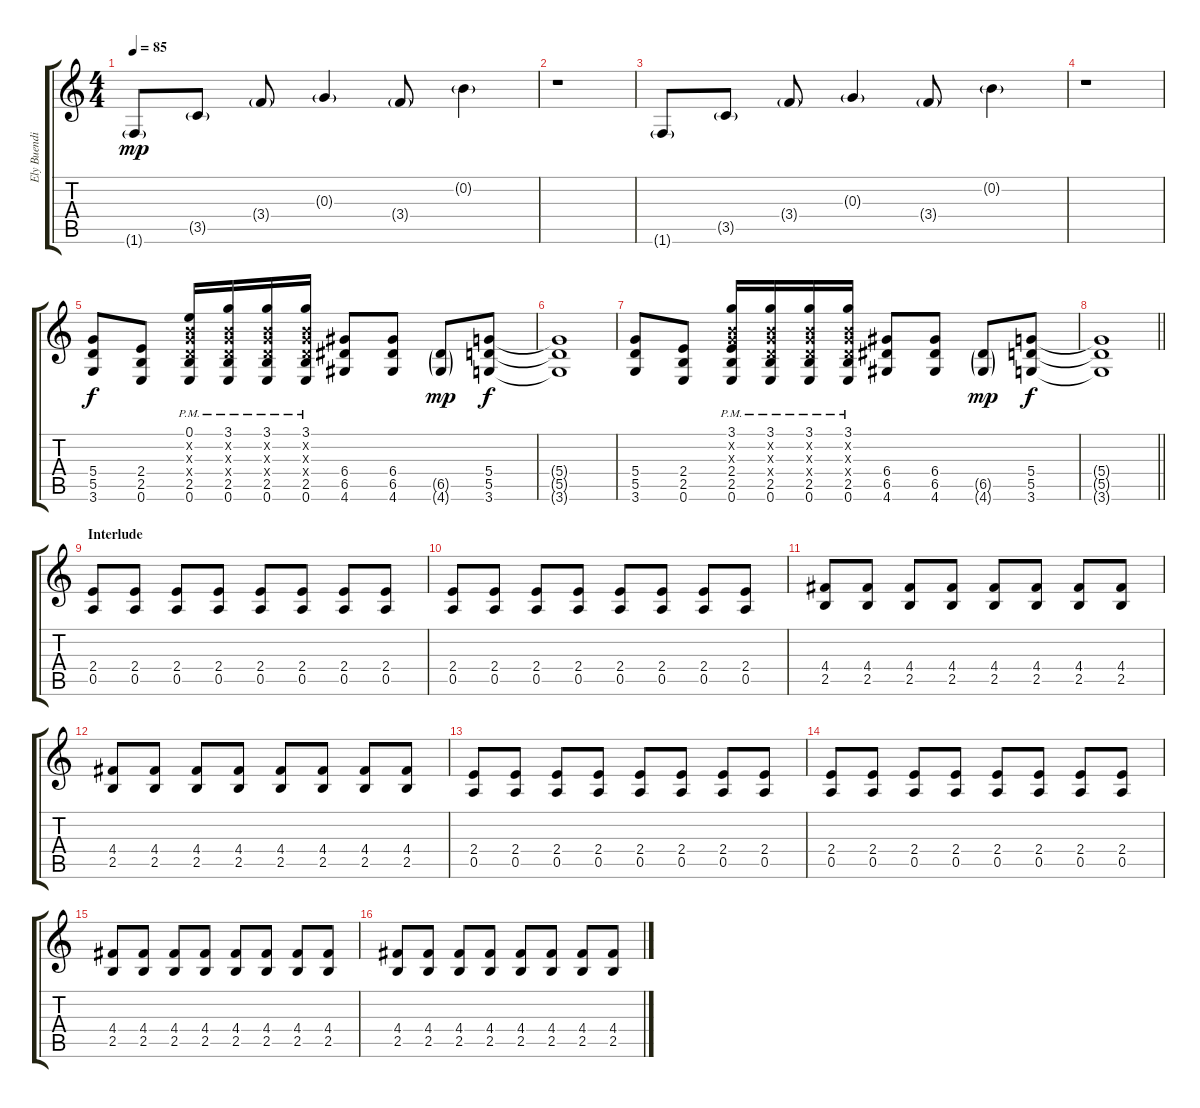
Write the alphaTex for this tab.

\track ("Ely Buendia" "Ely Buendi") {instrument overdrivenguitar}
\staff {score tabs}
\tuning (E4 B3 G3 D3 A2 E2) {hide}
\ts (4 4)
\tempo 85
\clef g2
\ks c
1.6{g}.8{dy mp} 3.5{g}.8 3.4{g}.8 0.3{g}.4 3.4{g}.8 0.2{g}.4 |
r.1 |
1.6{g}.8 3.5{g}.8 3.4{g}.8 0.3{g}.4 3.4{g}.8 0.2{g}.4 |
r.1 |
(5.4 5.5 3.6).8{dy f} (2.4 2.5 0.6).8 (0.1{pm} 0.2{x} 0.3{x} 0.4{x} 2.5 0.6).16 (3.1{pm} 0.2{x} 0.3{x} 0.4{x} 2.5 0.6).16 (3.1{pm} 0.2{x} 0.3{x} 0.4{x} 2.5 0.6).16 (3.1{pm} 0.2{x} 0.3{x} 0.4{x} 2.5 0.6).16 (6.4 6.5 4.6).8 (6.4 6.5 4.6).8 (6.5{g} 4.6{g}).8{dy mp} (5.4 5.5 3.6).8{dy f} |
(5.4{t} 5.5{t} 3.6{t}).1 |
(5.4 5.5 3.6).8 (2.4 2.5 0.6).8 (3.1{pm} 0.2{x} 0.3{x} 2.4 2.5{pm} 0.6).16 (3.1{pm} 0.2{x} 0.3{x} 0.4{x} 2.5 0.6).16 (3.1{pm} 0.2{x} 0.3{x} 0.4{x} 2.5 0.6).16 (3.1{pm} 0.2{x} 0.3{x} 0.4{x} 2.5 0.6).16 (6.4 6.5 4.6).8 (6.4 6.5 4.6).8 (6.5{g} 4.6{g}).8{dy mp} (5.4 5.5 3.6).8{dy f} |
\barLineRight lightlight
(5.4{t} 5.5{t} 3.6{t}).1 |
\section ("" "Interlude")
(2.4 0.5).8 (2.4 0.5).8 (2.4 0.5).8 (2.4 0.5).8 (2.4 0.5).8 (2.4 0.5).8 (2.4 0.5).8 (2.4 0.5).8 |
(2.4 0.5).8 (2.4 0.5).8 (2.4 0.5).8 (2.4 0.5).8 (2.4 0.5).8 (2.4 0.5).8 (2.4 0.5).8 (2.4 0.5).8 |
(4.4 2.5).8 (4.4 2.5).8 (4.4 2.5).8 (4.4 2.5).8 (4.4 2.5).8 (4.4 2.5).8 (4.4 2.5).8 (4.4 2.5).8 |
(4.4 2.5).8 (4.4 2.5).8 (4.4 2.5).8 (4.4 2.5).8 (4.4 2.5).8 (4.4 2.5).8 (4.4 2.5).8 (4.4 2.5).8 |
(2.4 0.5).8 (2.4 0.5).8 (2.4 0.5).8 (2.4 0.5).8 (2.4 0.5).8 (2.4 0.5).8 (2.4 0.5).8 (2.4 0.5).8 |
(2.4 0.5).8 (2.4 0.5).8 (2.4 0.5).8 (2.4 0.5).8 (2.4 0.5).8 (2.4 0.5).8 (2.4 0.5).8 (2.4 0.5).8 |
(4.4 2.5).8 (4.4 2.5).8 (4.4 2.5).8 (4.4 2.5).8 (4.4 2.5).8 (4.4 2.5).8 (4.4 2.5).8 (4.4 2.5).8 |
(4.4 2.5).8 (4.4 2.5).8 (4.4 2.5).8 (4.4 2.5).8 (4.4 2.5).8 (4.4 2.5).8 (4.4 2.5).8 (4.4 2.5).8
